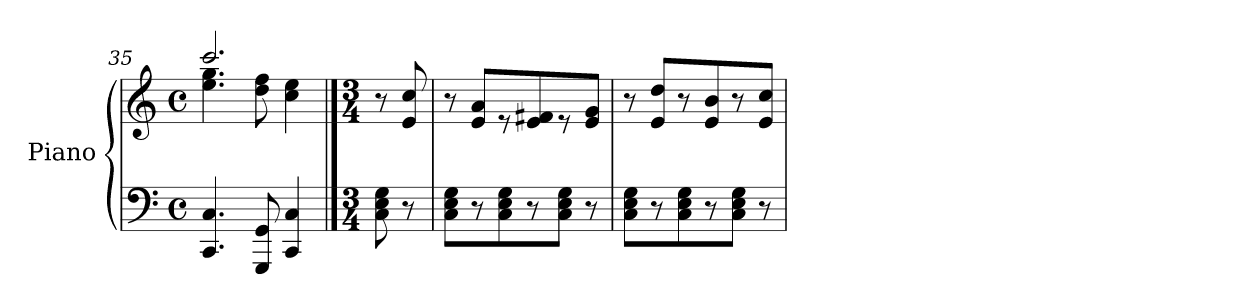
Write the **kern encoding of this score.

**kern	**kern	**dynam
*part1	*part1	*part1
*staff2	*staff1	*staff1/2
*I"Piano	*	*
*I'Pno.	*	*
*clefF4	*clefG2	*
*k[]	*k[]	*
*M4/4	*M4/4	*
*met(c)	*met(c)	*
=35	=35	=35
*	*^	*
4.CC/ 4.C/	2.ccc/	4.ee\ 4.gg\	.
8GGG/ 8GG/	.	8dd\ 8ff\	.
4CC/ 4C/	.	4cc\ 4ee\	.
*	*v	*v	*
!!LO:LB:g=z
==1	==1	==1
*M3/4	*M3/4	*
*	*^	*
!	!LO:TX:a:B:t=Poco allegro.	!	!
!	!	!	!LO:DY:b
!	!	!	!LO:DY:n=1:b
*	*v	*v	*
8C\ 8E\ 8G\	8r	p other-dynamics
8r	8e/ 8cc/	.
=2	=2	=2
8C\ 8E\ 8G\L	8r	.
8r	8e/ 8a/L	.
8C\ 8E\ 8G\	8r	.
8r	8e/ 8f#X/	.
8C\ 8E\ 8G\J	8r	.
8r	8e/ 8g/J	.
=3	=3	=3
8C\ 8E\ 8G\L	8r	.
8r	8e/ 8dd/L	.
8C\ 8E\ 8G\	8r	.
8r	8e/ 8b/	.
8C\ 8E\ 8G\J	8r	.
8r	8e/ 8cc/J	.
=	=	=
*-	*-	*-
